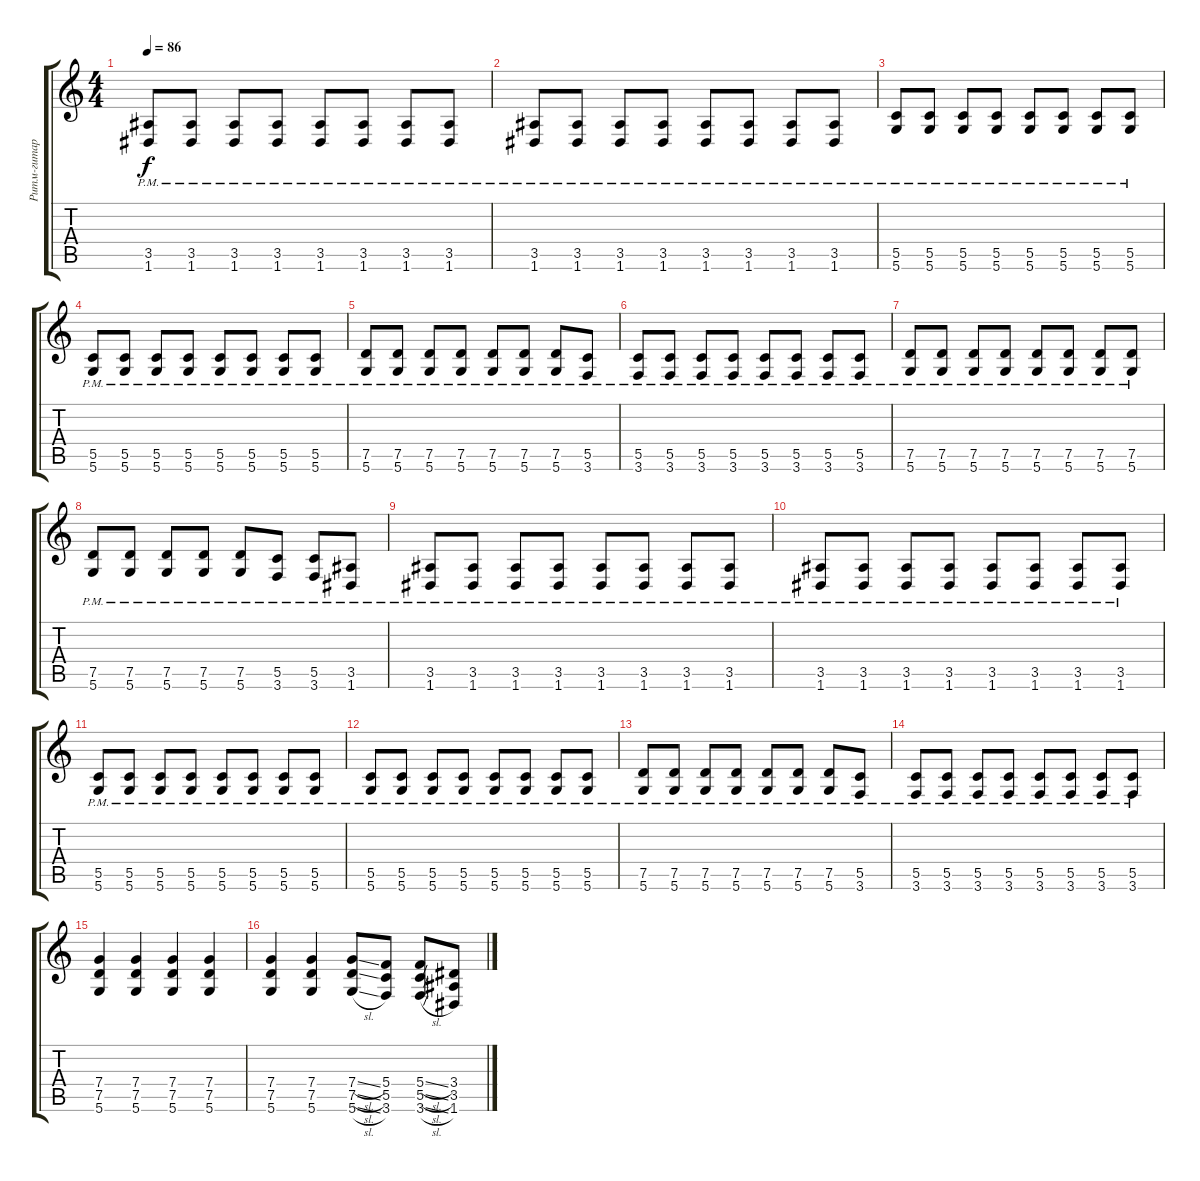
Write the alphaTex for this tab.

\track ("Ритм-гитара" "Ритм-гитар") {instrument distortionguitar}
\staff {score tabs}
\tuning (D4 A3 F3 C3 G2 D2) {hide}
\ts (4 4)
\tempo 86
\clef g2
\ks c
(3.5{pm} 1.6{pm}).8{dy f} (3.5{pm} 1.6{pm}).8 (3.5{pm} 1.6{pm}).8 (3.5{pm} 1.6{pm}).8 (3.5{pm} 1.6{pm}).8 (3.5{pm} 1.6{pm}).8 (3.5{pm} 1.6{pm}).8 (3.5{pm} 1.6{pm}).8 |
(3.5{pm} 1.6{pm}).8 (3.5{pm} 1.6{pm}).8 (3.5{pm} 1.6{pm}).8 (3.5{pm} 1.6{pm}).8 (3.5{pm} 1.6{pm}).8 (3.5{pm} 1.6{pm}).8 (3.5{pm} 1.6{pm}).8 (3.5{pm} 1.6{pm}).8 |
(5.5{pm} 5.6{pm}).8 (5.5{pm} 5.6{pm}).8 (5.5{pm} 5.6{pm}).8 (5.5{pm} 5.6{pm}).8 (5.5{pm} 5.6{pm}).8 (5.5{pm} 5.6{pm}).8 (5.5{pm} 5.6{pm}).8 (5.5{pm} 5.6{pm}).8 |
(5.5{pm} 5.6{pm}).8 (5.5{pm} 5.6{pm}).8 (5.5{pm} 5.6{pm}).8 (5.5{pm} 5.6{pm}).8 (5.5{pm} 5.6{pm}).8 (5.5{pm} 5.6{pm}).8 (5.5{pm} 5.6{pm}).8 (5.5{pm} 5.6{pm}).8 |
(7.5{pm} 5.6{pm}).8 (7.5{pm} 5.6{pm}).8 (7.5{pm} 5.6{pm}).8 (7.5{pm} 5.6{pm}).8 (7.5{pm} 5.6{pm}).8 (7.5{pm} 5.6{pm}).8 (7.5{pm} 5.6{pm}).8 (5.5{pm} 3.6{pm}).8 |
(5.5{pm} 3.6{pm}).8 (5.5{pm} 3.6{pm}).8 (5.5{pm} 3.6{pm}).8 (5.5{pm} 3.6{pm}).8 (5.5{pm} 3.6{pm}).8 (5.5{pm} 3.6{pm}).8 (5.5{pm} 3.6{pm}).8 (5.5{pm} 3.6{pm}).8 |
(7.5{pm} 5.6{pm}).8 (7.5{pm} 5.6{pm}).8 (7.5{pm} 5.6{pm}).8 (7.5{pm} 5.6{pm}).8 (7.5{pm} 5.6{pm}).8 (7.5{pm} 5.6{pm}).8 (7.5{pm} 5.6{pm}).8 (7.5{pm} 5.6{pm}).8 |
(7.5{pm} 5.6{pm}).8 (7.5{pm} 5.6{pm}).8 (7.5{pm} 5.6{pm}).8 (7.5{pm} 5.6{pm}).8 (7.5{pm} 5.6{pm}).8 (5.5{pm} 3.6{pm}).8 (5.5{pm} 3.6{pm}).8 (3.5{pm} 1.6{pm}).8 |
(3.5{pm} 1.6{pm}).8 (3.5{pm} 1.6{pm}).8 (3.5{pm} 1.6{pm}).8 (3.5{pm} 1.6{pm}).8 (3.5{pm} 1.6{pm}).8 (3.5{pm} 1.6{pm}).8 (3.5{pm} 1.6{pm}).8 (3.5{pm} 1.6{pm}).8 |
(3.5{pm} 1.6{pm}).8 (3.5{pm} 1.6{pm}).8 (3.5{pm} 1.6{pm}).8 (3.5{pm} 1.6{pm}).8 (3.5{pm} 1.6{pm}).8 (3.5{pm} 1.6{pm}).8 (3.5{pm} 1.6{pm}).8 (3.5{pm} 1.6{pm}).8 |
(5.5{pm} 5.6{pm}).8 (5.5{pm} 5.6{pm}).8 (5.5{pm} 5.6{pm}).8 (5.5{pm} 5.6{pm}).8 (5.5{pm} 5.6{pm}).8 (5.5{pm} 5.6{pm}).8 (5.5{pm} 5.6{pm}).8 (5.5{pm} 5.6{pm}).8 |
(5.5{pm} 5.6{pm}).8 (5.5{pm} 5.6{pm}).8 (5.5{pm} 5.6{pm}).8 (5.5{pm} 5.6{pm}).8 (5.5{pm} 5.6{pm}).8 (5.5{pm} 5.6{pm}).8 (5.5{pm} 5.6{pm}).8 (5.5{pm} 5.6{pm}).8 |
(7.5{pm} 5.6{pm}).8 (7.5{pm} 5.6{pm}).8 (7.5{pm} 5.6{pm}).8 (7.5{pm} 5.6{pm}).8 (7.5{pm} 5.6{pm}).8 (7.5{pm} 5.6{pm}).8 (7.5{pm} 5.6{pm}).8 (5.5{pm} 3.6{pm}).8 |
(5.5{pm} 3.6{pm}).8 (5.5{pm} 3.6{pm}).8 (5.5{pm} 3.6{pm}).8 (5.5{pm} 3.6{pm}).8 (5.5{pm} 3.6{pm}).8 (5.5{pm} 3.6{pm}).8 (5.5{pm} 3.6{pm}).8 (5.5{pm} 3.6{pm}).8 |
(7.4 7.5 5.6).4 (7.4 7.5 5.6).4 (7.4 7.5 5.6).4 (7.4 7.5 5.6).4 |
(7.4 7.5 5.6).4 (7.4 7.5 5.6).4 (7.4{sl} 7.5{sl} 5.6{sl}).8 (5.4 5.5 3.6).8 (5.4{sl} 5.5{sl} 3.6{sl}).8 (3.4 3.5 1.6).8
